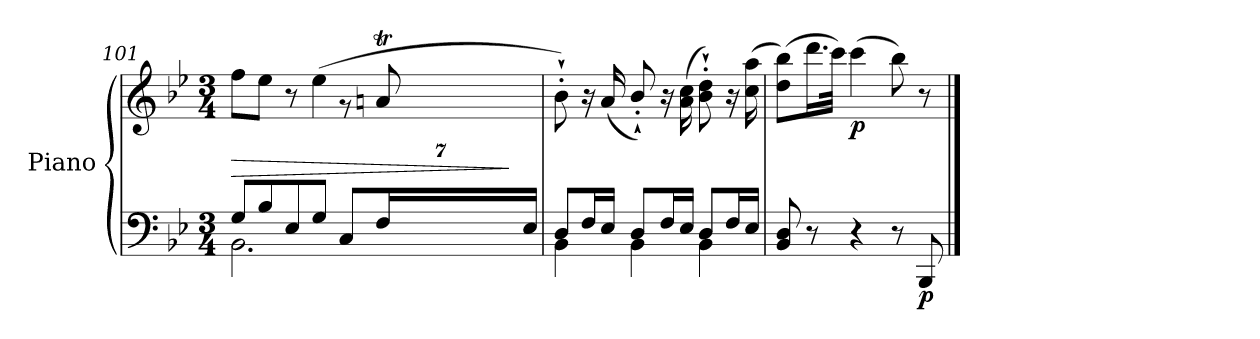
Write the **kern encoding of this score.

**kern	**kern	**dynam
*part1	*part1	*part1
*staff2	*staff1	*staff1/2
*I"Piano	*	*
*I'Pno.	*	*
!!LO:LB:g=z
*clefF4	*clefG2	*
*k[b-e-]	*k[b-e-]	*
*M3/4	*M3/4	*
=101	=101	=101
*^	*	*
!	!	!	!LO:HP:b
*	*	*^	*
2.BB-\	8G/L	8ff\L	2ryy	>
.	8B-/	8ee-\J	.	.
.	8E-/	8r	.	.
.	8G/J	(>4ee-\	.	.
.	8C/L	.	8r	.
!	!	!	!LO:N:vis=64	!
.	16F/L	8ant/	224b-LLLLyy	.
!	!	!	!LO:N:vis=64	!
.	.	.	224ayy	.
!	!	!	!LO:N:vis=64	!
.	.	.	224b-yy	.
!	!	!	!LO:N:vis=64	!
.	.	.	224ayy	.
!	!	!	!LO:N:vis=64	!
.	.	.	224b-yy	.
!	!	!	!LO:N:vis=64	!
.	.	.	224ayy	.
!	!	!	!LO:N:vis=64	!
.	.	.	224b-yy	.
!	!	!	!LO:N:vis=64	!
.	.	.	224aJJJJyy	]
.	.	.	56%5ryy	.
.	16E-/JJ	.	.	.
*	*	*v	*v	*
!!LO:PB:g=z
=102	=102	=102	=102
8D/L	4BB-\	8b-'`\)	.
16F/L	.	16r	.
16E-/JJ	.	(<16a/	.
8D/L	4BB-\	8b-'`/)	.
16F/L	.	16r	.
16E-/JJ	.	(>16a\ 16cc\	.
8D/L	4BB-\	8b-\'` 8dd\'`)	.
16F/L	.	16r	.
16E-/JJ	.	(>16cc\ 16aa\	.
*v	*v	*	*
=103	=103	=103
!	!	!LO:DY:b
8BB-/ 8D/	(>8dd\ 8bb-\L)	other-dynamics
8r	16.ddd\L	.
.	32ccc\JJk)	.
!	!	!LO:DY:b
4r	(>4ccc\	p
8r	8bb-\)	.
!	!	!LO:DY:b=2
8BBB-/	8r	p
==	==	==
*-	*-	*-
